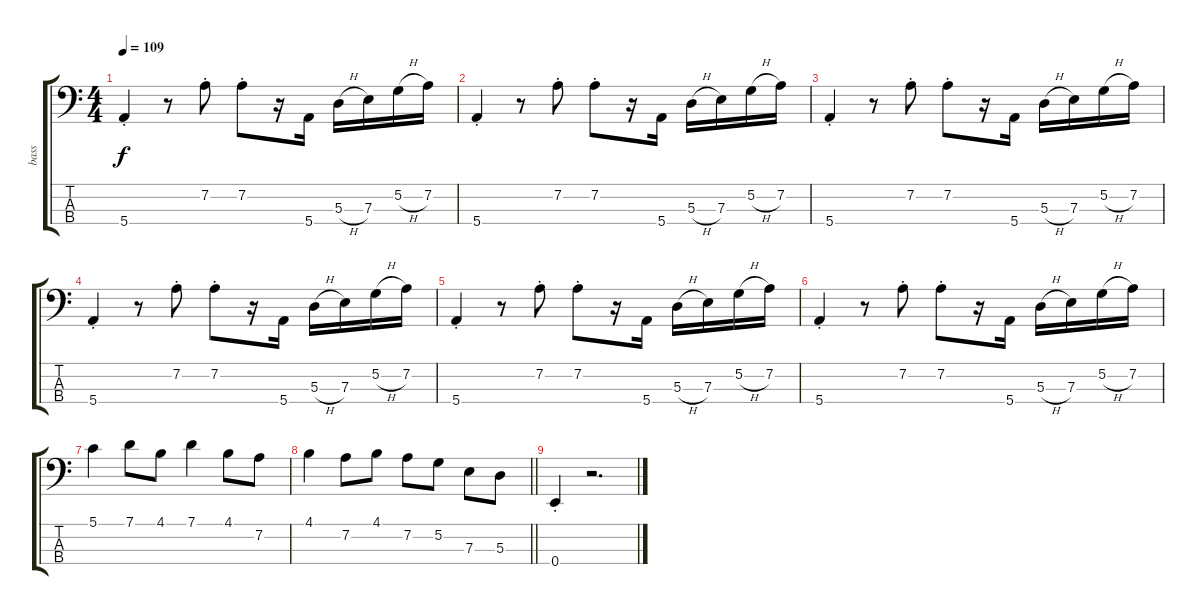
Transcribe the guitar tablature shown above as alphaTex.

\track ("bass" "bass") {instrument electricbassfinger}
\staff {score tabs}
\tuning (G2 D2 A1 E1) {hide}
\ts (4 4)
\tempo 109
\clef f4
\ks c
5.4{st}.4{dy f} r.8 7.2{st}.8 7.2{st}.8 r.16 5.4.16 5.3{h}.16 7.3.16 5.2{h}.16 7.2.16 |
5.4{st}.4 r.8 7.2{st}.8 7.2{st}.8 r.16 5.4.16 5.3{h}.16 7.3.16 5.2{h}.16 7.2.16 |
5.4{st}.4 r.8 7.2{st}.8 7.2{st}.8 r.16 5.4.16 5.3{h}.16 7.3.16 5.2{h}.16 7.2.16 |
5.4{st}.4 r.8 7.2{st}.8 7.2{st}.8 r.16 5.4.16 5.3{h}.16 7.3.16 5.2{h}.16 7.2.16 |
5.4{st}.4 r.8 7.2{st}.8 7.2{st}.8 r.16 5.4.16 5.3{h}.16 7.3.16 5.2{h}.16 7.2.16 |
5.4{st}.4 r.8 7.2{st}.8 7.2{st}.8 r.16 5.4.16 5.3{h}.16 7.3.16 5.2{h}.16 7.2.16 |
5.1.4 7.1.8 4.1.8 7.1.4 4.1.8 7.2.8 |
\barLineRight lightlight
4.1.4 7.2.8 4.1.8 7.2.8 5.2.8 7.3.8 5.3.8 |
0.4{st}.4 r.2{d}
